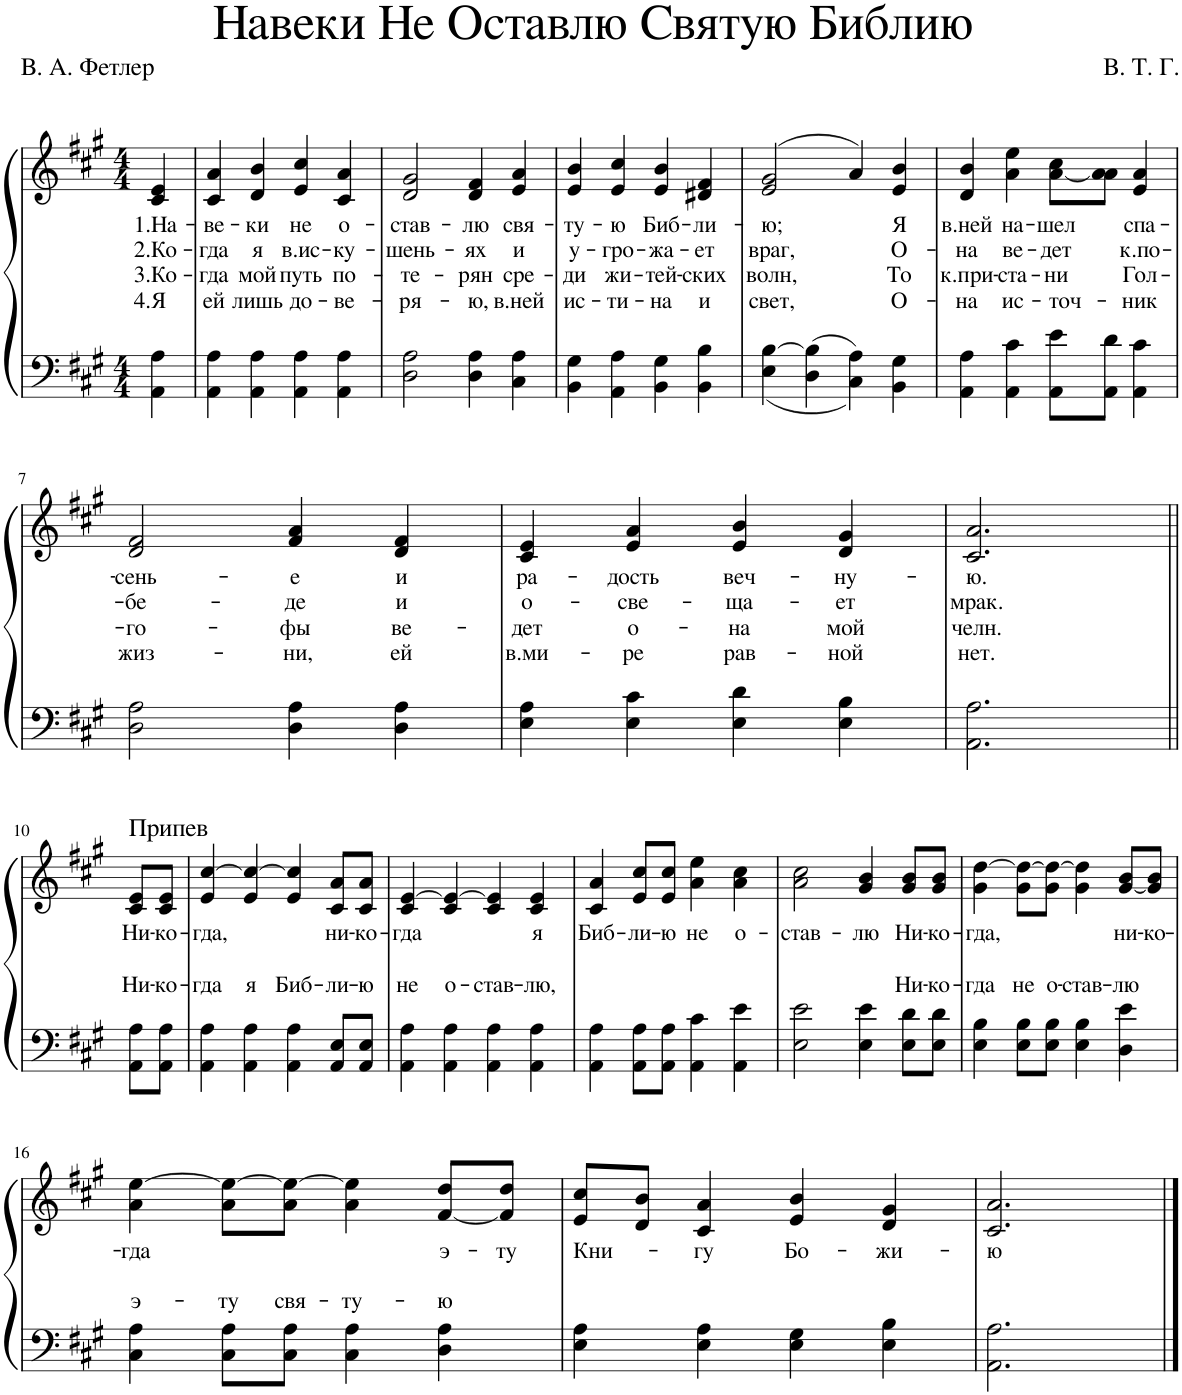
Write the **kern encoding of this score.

**kern	**text	**kern	**text	**text	**text	**text
*part1	*part1	*part1	*part1	*part1	*part1	*part1
*staff2	*staff2	*staff1	*staff1	*staff1	*staff1	*staff1
*I"Piano	*	*	*	*	*	*
*I'Pno.	*	*	*	*	*	*
*clefF4	*	*clefG2	*	*	*	*
*k[f#c#g#]	*	*k[f#c#g#]	*	*	*	*
*M4/4	*	*M4/4	*	*	*	*
=1	=1	=1	=1	=1	=1	=1
!	!	!	!LO:LY:b	!LO:LY:b	!LO:LY:b	!LO:LY:b
4AA\ 4A\	.	4c#/ 4e/	1.На-	2.Ко-	3.Ко-	4.Я
=2	=2	=2	=2	=2	=2	=2
!	!	!	!LO:LY:b	!LO:LY:b	!LO:LY:b	!LO:LY:b
4AA\ 4A\	.	4c#/ 4a/	-ве-	-гда	-гда	ей
!	!	!	!LO:LY:b	!LO:LY:b	!LO:LY:b	!LO:LY:b
4AA\ 4A\	.	4d/ 4b/	-ки	я	мой	лишь
!	!	!	!LO:LY:b	!LO:LY:b	!LO:LY:b	!LO:LY:b
4AA\ 4A\	.	4e/ 4cc#/	не	в.ис-	путь	до-
!	!	!	!LO:LY:b	!LO:LY:b	!LO:LY:b	!LO:LY:b
4AA\ 4A\	.	4c#/ 4a/	о-	-ку-	по-	-ве-
=3	=3	=3	=3	=3	=3	=3
!	!	!	!LO:LY:b	!LO:LY:b	!LO:LY:b	!LO:LY:b
2D\ 2A\	.	2d/ 2g#/	-став-	-шень-	-те-	-ря-
!	!	!	!LO:LY:b	!LO:LY:b	!LO:LY:b	!LO:LY:b
4D\ 4A\	.	4d/ 4f#/	-лю	-ях	-рян	-ю,
!	!	!	!LO:LY:b	!LO:LY:b	!LO:LY:b	!LO:LY:b
4C#\ 4A\	.	4e/ 4a/	свя-	и	сре-	в.ней
=4	=4	=4	=4	=4	=4	=4
!	!	!	!LO:LY:b	!LO:LY:b	!LO:LY:b	!LO:LY:b
4BB\ 4G#\	.	4e/ 4b/	-ту-	у-	-ди	ис-
!	!	!	!LO:LY:b	!LO:LY:b	!LO:LY:b	!LO:LY:b
4AA\ 4A\	.	4e/ 4cc#/	-ю	-гро-	жи-	-ти-
!	!	!	!LO:LY:b	!LO:LY:b	!LO:LY:b	!LO:LY:b
4BB\ 4G#\	.	4e/ 4b/	Биб-	-жа-	-тей-	-на
!	!	!	!LO:LY:b	!LO:LY:b	!LO:LY:b	!LO:LY:b
4BB\ 4B\	.	4d#X/ 4f#/	-ли-	-ет	-ских	и
=5	=5	=5	=5	=5	=5	=5
!	!	!	!LO:LY:b	!LO:LY:b	!LO:LY:b	!LO:LY:b
4E\ [4B\	.	(>2e/ 2g#/	-ю;	враг,	волн,	свет,
4D\ 4B\]	.	.	.	.	.	.
4C#\ 4A\	.	4a/)	.	.	.	.
!	!	!	!LO:LY:b	!LO:LY:b	!LO:LY:b	!LO:LY:b
4BB\ 4G#\	.	4e/ 4b/	Я	О-	То	О-
=6	=6	=6	=6	=6	=6	=6
!	!	!	!LO:LY:b	!LO:LY:b	!LO:LY:b	!LO:LY:b
4AA\ 4A\	.	4d/ 4b/	в.ней	-на	к.при-	-на
!	!	!	!LO:LY:b	!LO:LY:b	!LO:LY:b	!LO:LY:b
4AA\ 4c#\	.	4a\ 4ee\	на-	ве-	-ста-	ис-
!	!	!	!LO:LY:b	!LO:LY:b	!LO:LY:b	!LO:LY:b
8AA\ 8e\L	.	[8a\ 8cc#\L	-шел	-дет	-ни	-точ-
8AA\ 8d\J	.	8a\] 8a\J	.	.	.	.
!	!	!	!LO:LY:b	!LO:LY:b	!LO:LY:b	!LO:LY:b
4AA\ 4c#\	.	4e/ 4a/	спа-	к.по-	Гол-	-ник
!!LO:LB:g=z
=7	=7	=7	=7	=7	=7	=7
!	!	!	!LO:LY:b	!LO:LY:b	!LO:LY:b	!LO:LY:b
2D\ 2A\	.	2d/ 2f#/	-сень-	-бе-	-го-	жиз-
!	!	!	!LO:LY:b	!LO:LY:b	!LO:LY:b	!LO:LY:b
4D\ 4A\	.	4f#/ 4a/	-е	-де	-фы	-ни,
!	!	!	!LO:LY:b	!LO:LY:b	!LO:LY:b	!LO:LY:b
4D\ 4A\	.	4d/ 4f#/	и	и	ве-	ей
=8	=8	=8	=8	=8	=8	=8
!	!	!	!LO:LY:b	!LO:LY:b	!LO:LY:b	!LO:LY:b
4E\ 4A\	.	4c#/ 4e/	ра-	о-	-дет	в.ми-
!	!	!	!LO:LY:b	!LO:LY:b	!LO:LY:b	!LO:LY:b
4E\ 4c#\	.	4e/ 4a/	-дость	-све-	о-	-ре
!	!	!	!LO:LY:b	!LO:LY:b	!LO:LY:b	!LO:LY:b
4E\ 4d\	.	4e/ 4b/	веч-	-ща-	-на	рав-
!	!	!	!LO:LY:b	!LO:LY:b	!LO:LY:b	!LO:LY:b
4E\ 4B\	.	4d/ 4g#/	-ну-	-ет	мой	-ной
=9	=9	=9	=9	=9	=9	=9
!	!	!	!LO:LY:b	!LO:LY:b	!LO:LY:b	!LO:LY:b
2.AA\ 2.A\	.	2.c#/ 2.a/	-ю.	мрак.	челн.	нет.
!!LO:LB:g=z
=10||	=10||	=10||	=10||	=10||	=10||	=10||
!	!	!LO:TX:a:t=Припев	!	!	!	!
!	!LO:LY:a	!	!LO:LY:b	!	!	!
8AA\ 8A\L	Ни-	8c#/ 8e/L	Ни-	.	.	.
!	!LO:LY:a	!	!LO:LY:b	!	!	!
8AA\ 8A\J	-ко-	8c#/ 8e/J	-ко-	.	.	.
=11	=11	=11	=11	=11	=11	=11
!	!LO:LY:a	!	!LO:LY:b	!	!	!
4AA\ 4A\	-гда	4e/ [4cc#/	-гда,	.	.	.
!	!LO:LY:a	!	!	!	!	!
4AA\ 4A\	я	4e/ 4cc#/_	.	.	.	.
!	!LO:LY:a	!	!	!	!	!
4AA\ 4A\	Биб-	4e/ 4cc#/]	.	.	.	.
!	!LO:LY:a	!	!LO:LY:b	!	!	!
8AA/ 8E/L	-ли-	8c#/ 8a/L	ни-	.	.	.
!	!LO:LY:a	!	!LO:LY:b	!	!	!
8AA/ 8E/J	-ю	8c#/ 8a/J	-ко-	.	.	.
=12	=12	=12	=12	=12	=12	=12
!	!LO:LY:a	!	!LO:LY:b	!	!	!
4AA\ 4A\	не	4c#/ [4e/	-гда	.	.	.
!	!LO:LY:a	!	!	!	!	!
4AA\ 4A\	о-	4c#/ 4e/_	.	.	.	.
!	!LO:LY:a	!	!	!	!	!
4AA\ 4A\	-став-	4c#/ 4e/]	.	.	.	.
!	!LO:LY:a	!	!LO:LY:b	!	!	!
4AA\ 4A\	-лю,	4c#/ 4e/	я	.	.	.
=13	=13	=13	=13	=13	=13	=13
!	!	!	!LO:LY:b	!	!	!
4AA\ 4A\	.	4c#/ 4a/	Биб-	.	.	.
!	!	!	!LO:LY:b	!	!	!
8AA\ 8A\L	.	8e/ 8cc#/L	-ли-	.	.	.
!	!	!	!LO:LY:b	!	!	!
8AA\ 8A\J	.	8e/ 8cc#/J	-ю	.	.	.
!	!	!	!LO:LY:b	!	!	!
4AA\ 4c#\	.	4a\ 4ee\	не	.	.	.
!	!	!	!LO:LY:b	!	!	!
4AA\ 4e\	.	4a\ 4cc#\	о-	.	.	.
=14	=14	=14	=14	=14	=14	=14
!	!	!	!LO:LY:b	!	!	!
2E\ 2e\	.	2a\ 2cc#\	-став-	.	.	.
!	!	!	!LO:LY:b	!	!	!
4E\ 4e\	.	4g#/ 4b/	-лю	.	.	.
!	!LO:LY:a	!	!LO:LY:b	!	!	!
8E\ 8d\L	Ни-	8g#/ 8b/L	Ни-	.	.	.
!	!LO:LY:a	!	!LO:LY:b	!	!	!
8E\ 8d\J	-ко-	8g#/ 8b/J	-ко-	.	.	.
=15	=15	=15	=15	=15	=15	=15
!	!LO:LY:a	!	!LO:LY:b	!	!	!
4E\ 4B\	-гда	4g#\ [4dd\	-гда,	.	.	.
!	!LO:LY:a	!	!	!	!	!
8E\ 8B\L	не	8g#\ 8dd\_L	.	.	.	.
!	!LO:LY:a	!	!	!	!	!
8E\ 8B\J	о-	8g#\ 8dd\_J	.	.	.	.
!	!LO:LY:a	!	!	!	!	!
4E\ 4B\	-став-	4g#\ 4dd\]	.	.	.	.
!	!LO:LY:a	!	!LO:LY:b	!	!	!
4D\ 4e\	-лю	[8g#/ 8b/L	ни-	.	.	.
!	!	!	!LO:LY:b	!	!	!
.	.	8g#/] 8b/J	-ко-	.	.	.
!!LO:LB:g=z
=16	=16	=16	=16	=16	=16	=16
!	!LO:LY:a	!	!LO:LY:b	!	!	!
4C#\ 4A\	э-	4a\ [4ee\	-гда	.	.	.
!	!LO:LY:a	!	!	!	!	!
8C#\ 8A\L	-ту	8a\ 8ee\_L	.	.	.	.
!	!LO:LY:a	!	!	!	!	!
8C#\ 8A\J	свя-	8a\ 8ee\_J	.	.	.	.
!	!LO:LY:a	!	!	!	!	!
4C#\ 4A\	-ту-	4a\ 4ee\]	.	.	.	.
!	!LO:LY:a	!	!LO:LY:b	!	!	!
4D\ 4A\	-ю	[8f#/ 8dd/L	э-	.	.	.
!	!	!	!LO:LY:b	!	!	!
.	.	8f#/] 8dd/J	-ту	.	.	.
=17	=17	=17	=17	=17	=17	=17
!	!	!	!LO:LY:b	!	!	!
4E\ 4A\	.	8e/ 8cc#/L	Кни-	.	.	.
.	.	8d/ 8b/J	.	.	.	.
!	!	!	!LO:LY:b	!	!	!
4E\ 4A\	.	4c#/ 4a/	-гу	.	.	.
!	!	!	!LO:LY:b	!	!	!
4E\ 4G#\	.	4e/ 4b/	Бо-	.	.	.
!	!	!	!LO:LY:b	!	!	!
4E\ 4B\	.	4d/ 4g#/	-жи-	.	.	.
=18	=18	=18	=18	=18	=18	=18
!	!	!	!LO:LY:b	!	!	!
2.AA\ 2.A\	.	2.c#/ 2.a/	-ю	.	.	.
==	==	==	==	==	==	==
*-	*-	*-	*-	*-	*-	*-
